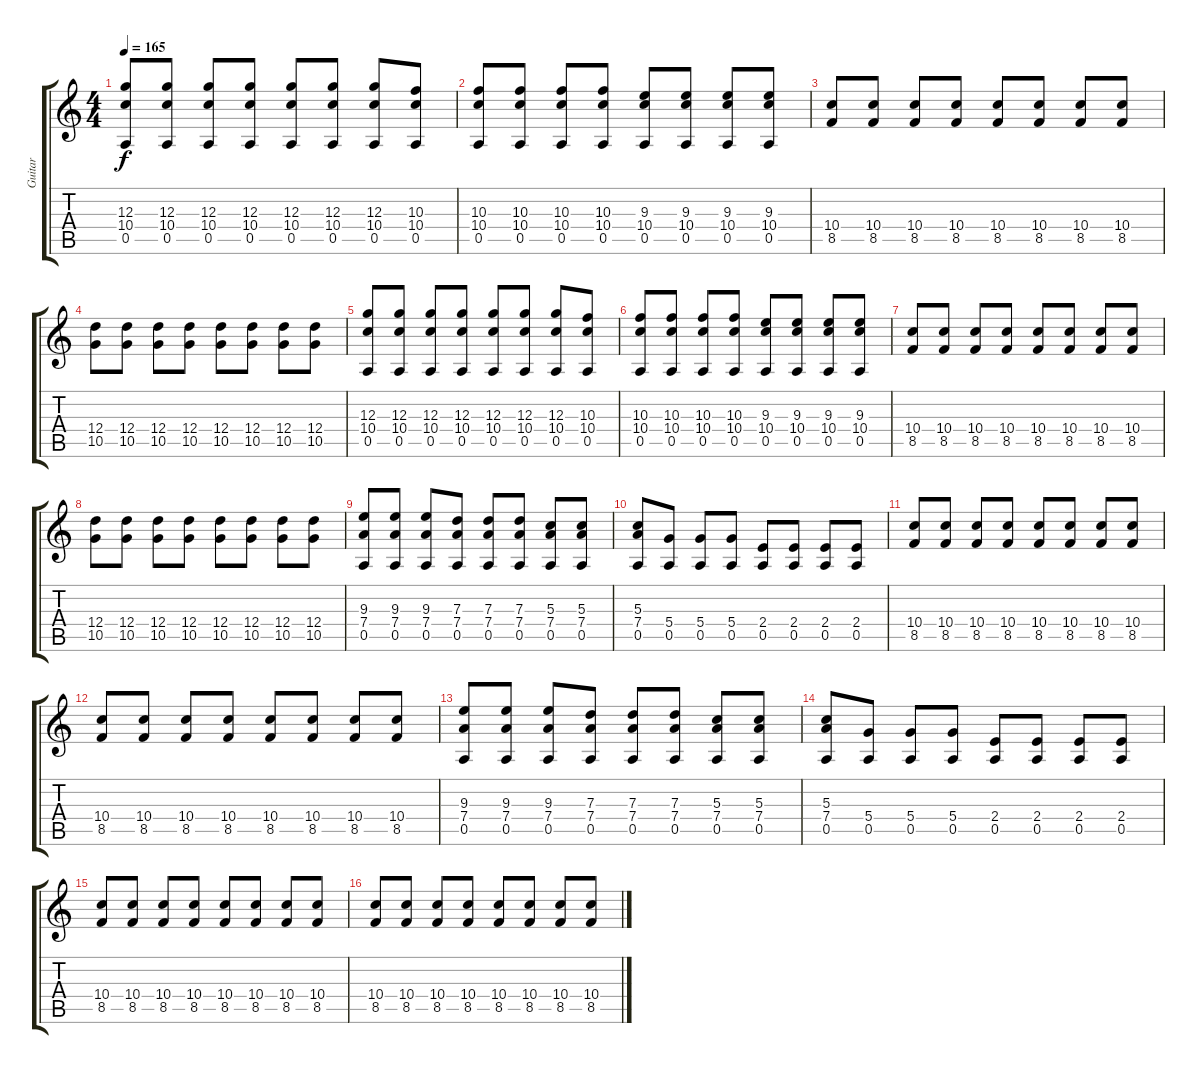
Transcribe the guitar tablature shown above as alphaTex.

\track ("Guitar" "Guitar") {instrument distortionguitar}
\staff {score tabs}
\tuning (E4 B3 G3 D3 A2 E2) {hide}
\ts (4 4)
\tempo 165
\clef g2
\ks c
(12.3 10.4 0.5).8{dy f} (12.3 10.4 0.5).8 (12.3 10.4 0.5).8 (12.3 10.4 0.5).8 (12.3 10.4 0.5).8 (12.3 10.4 0.5).8 (12.3 10.4 0.5).8 (10.3 10.4 0.5).8 |
(10.3 10.4 0.5).8 (10.3 10.4 0.5).8 (10.3 10.4 0.5).8 (10.3 10.4 0.5).8 (9.3 10.4 0.5).8 (9.3 10.4 0.5).8 (9.3 10.4 0.5).8 (9.3 10.4 0.5).8 |
(10.4 8.5).8 (10.4 8.5).8 (10.4 8.5).8 (10.4 8.5).8 (10.4 8.5).8 (10.4 8.5).8 (10.4 8.5).8 (10.4 8.5).8 |
(12.4 10.5).8 (12.4 10.5).8 (12.4 10.5).8 (12.4 10.5).8 (12.4 10.5).8 (12.4 10.5).8 (12.4 10.5).8 (12.4 10.5).8 |
(12.3 10.4 0.5).8 (12.3 10.4 0.5).8 (12.3 10.4 0.5).8 (12.3 10.4 0.5).8 (12.3 10.4 0.5).8 (12.3 10.4 0.5).8 (12.3 10.4 0.5).8 (10.3 10.4 0.5).8 |
(10.3 10.4 0.5).8 (10.3 10.4 0.5).8 (10.3 10.4 0.5).8 (10.3 10.4 0.5).8 (9.3 10.4 0.5).8 (9.3 10.4 0.5).8 (9.3 10.4 0.5).8 (9.3 10.4 0.5).8 |
(10.4 8.5).8 (10.4 8.5).8 (10.4 8.5).8 (10.4 8.5).8 (10.4 8.5).8 (10.4 8.5).8 (10.4 8.5).8 (10.4 8.5).8 |
(12.4 10.5).8 (12.4 10.5).8 (12.4 10.5).8 (12.4 10.5).8 (12.4 10.5).8 (12.4 10.5).8 (12.4 10.5).8 (12.4 10.5).8 |
(9.3 7.4 0.5).8 (9.3 7.4 0.5).8 (9.3 7.4 0.5).8 (7.3 7.4 0.5).8 (7.3 7.4 0.5).8 (7.3 7.4 0.5).8 (5.3 7.4 0.5).8 (5.3 7.4 0.5).8 |
(5.3 7.4 0.5).8 (5.4 0.5).8 (5.4 0.5).8 (5.4 0.5).8 (2.4 0.5).8 (2.4 0.5).8 (2.4 0.5).8 (2.4 0.5).8 |
(10.4 8.5).8 (10.4 8.5).8 (10.4 8.5).8 (10.4 8.5).8 (10.4 8.5).8 (10.4 8.5).8 (10.4 8.5).8 (10.4 8.5).8 |
(10.4 8.5).8 (10.4 8.5).8 (10.4 8.5).8 (10.4 8.5).8 (10.4 8.5).8 (10.4 8.5).8 (10.4 8.5).8 (10.4 8.5).8 |
(9.3 7.4 0.5).8 (9.3 7.4 0.5).8 (9.3 7.4 0.5).8 (7.3 7.4 0.5).8 (7.3 7.4 0.5).8 (7.3 7.4 0.5).8 (5.3 7.4 0.5).8 (5.3 7.4 0.5).8 |
(5.3 7.4 0.5).8 (5.4 0.5).8 (5.4 0.5).8 (5.4 0.5).8 (2.4 0.5).8 (2.4 0.5).8 (2.4 0.5).8 (2.4 0.5).8 |
(10.4 8.5).8 (10.4 8.5).8 (10.4 8.5).8 (10.4 8.5).8 (10.4 8.5).8 (10.4 8.5).8 (10.4 8.5).8 (10.4 8.5).8 |
(10.4 8.5).8 (10.4 8.5).8 (10.4 8.5).8 (10.4 8.5).8 (10.4 8.5).8 (10.4 8.5).8 (10.4 8.5).8 (10.4 8.5).8
